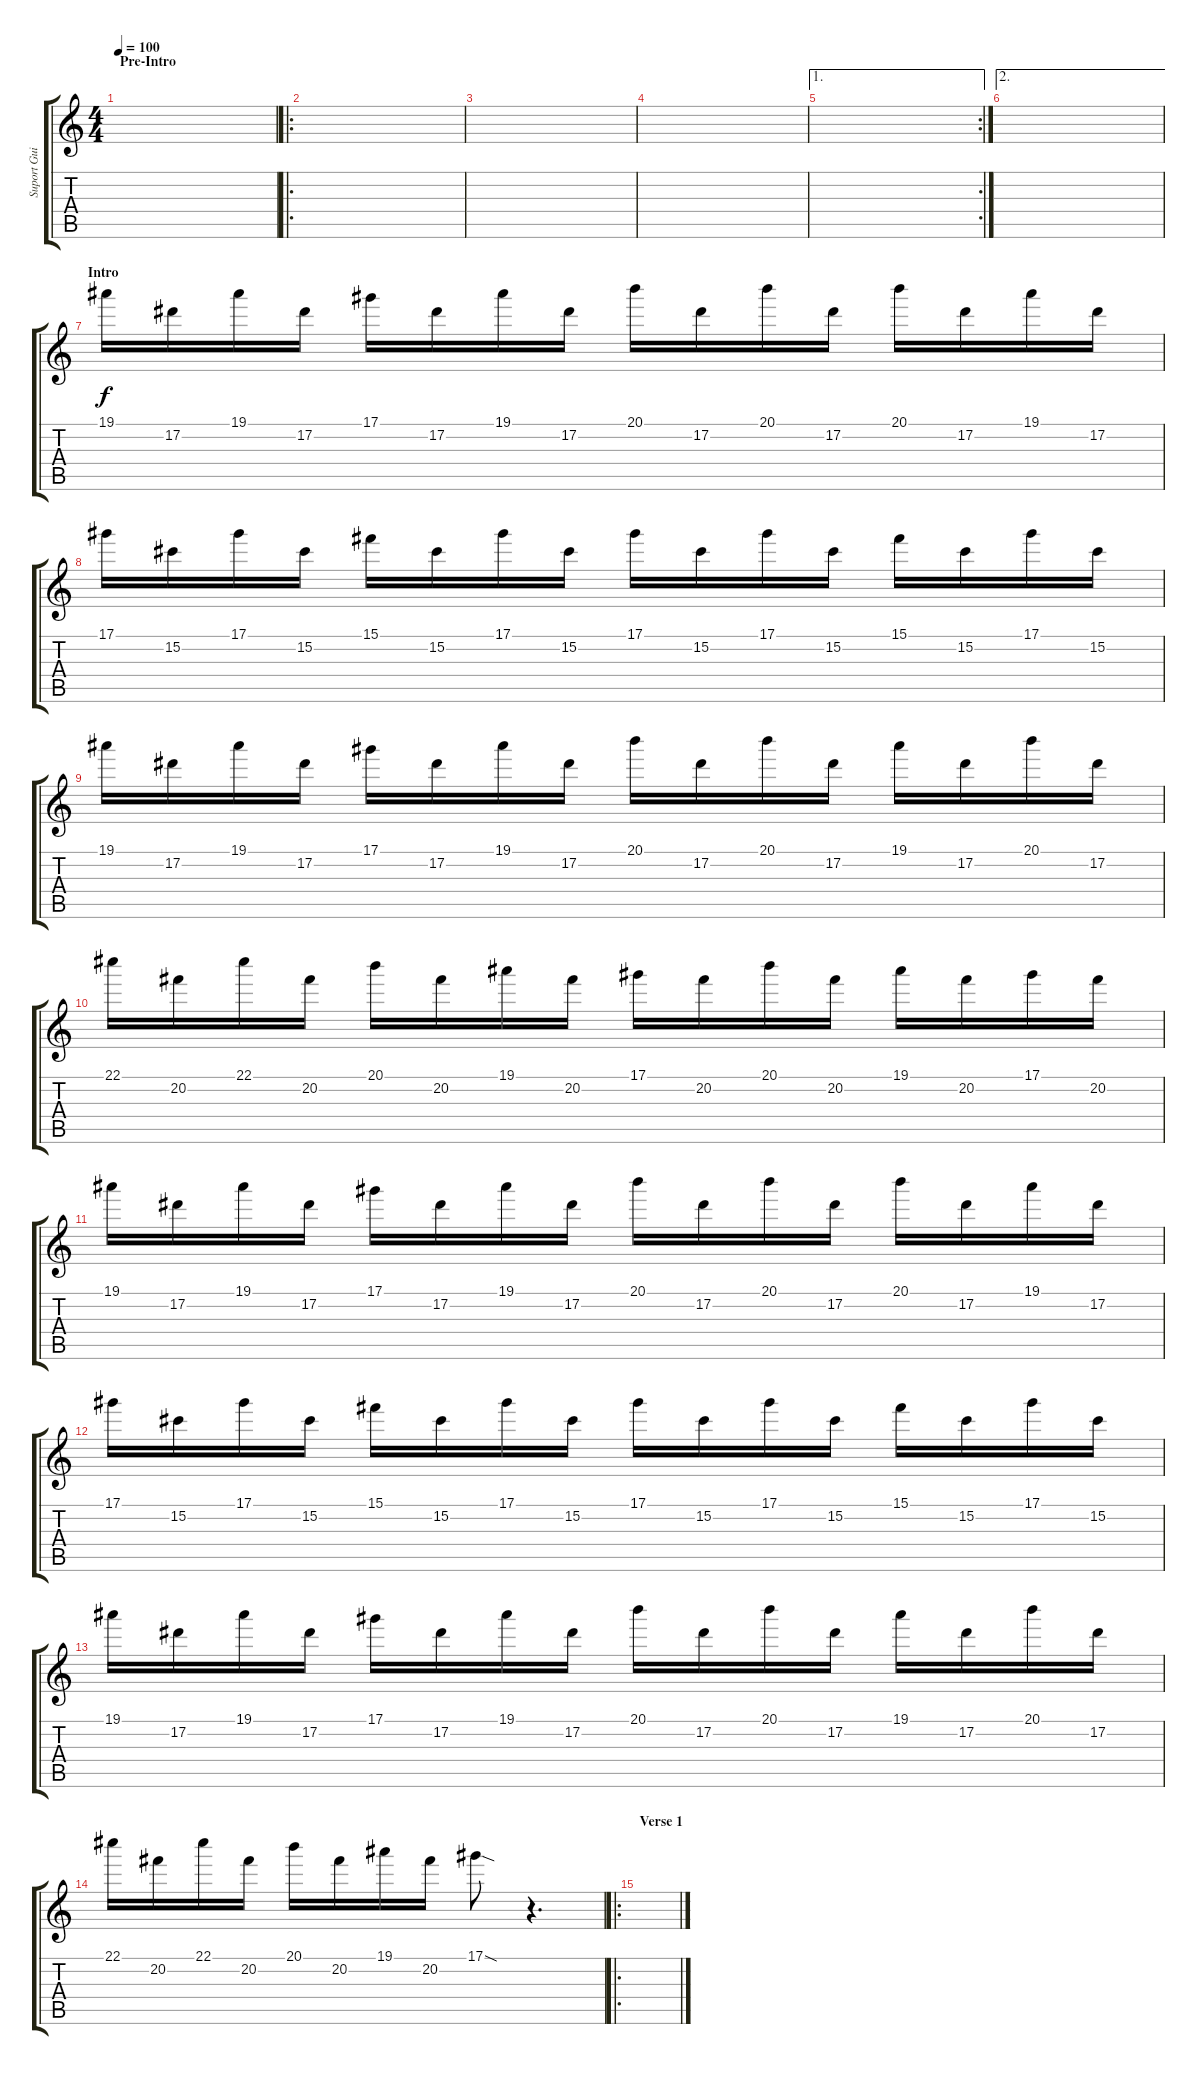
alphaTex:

\track ("Suport Guitar 2" "Suport Gui") {instrument distortionguitar}
\staff {score tabs}
\tuning (Eb4 Bb3 Gb3 Db3 Ab2 Eb2) {hide}
\ts (4 4)
\section ("" "Pre-Intro")
\tempo 100
\clef g2
\ks c
|
\ro
|
|
|
\ae 1
\rc 2
|
\ae 2
|
\section ("" "Intro")
19.1.16 17.2.16 19.1.16 17.2.16 17.1.16 17.2.16 19.1.16 17.2.16 20.1.16 17.2.16 20.1.16 17.2.16 20.1.16 17.2.16 19.1.16 17.2.16 |
17.1.16 15.2.16 17.1.16 15.2.16 15.1.16 15.2.16 17.1.16 15.2.16 17.1.16 15.2.16 17.1.16 15.2.16 15.1.16 15.2.16 17.1.16 15.2.16 |
19.1.16 17.2.16 19.1.16 17.2.16 17.1.16 17.2.16 19.1.16 17.2.16 20.1.16 17.2.16 20.1.16 17.2.16 19.1.16 17.2.16 20.1.16 17.2.16 |
22.1.16 20.2.16 22.1.16 20.2.16 20.1.16 20.2.16 19.1.16 20.2.16 17.1.16 20.2.16 20.1.16 20.2.16 19.1.16 20.2.16 17.1.16 20.2.16 |
19.1.16 17.2.16 19.1.16 17.2.16 17.1.16 17.2.16 19.1.16 17.2.16 20.1.16 17.2.16 20.1.16 17.2.16 20.1.16 17.2.16 19.1.16 17.2.16 |
17.1.16 15.2.16 17.1.16 15.2.16 15.1.16 15.2.16 17.1.16 15.2.16 17.1.16 15.2.16 17.1.16 15.2.16 15.1.16 15.2.16 17.1.16 15.2.16 |
19.1.16 17.2.16 19.1.16 17.2.16 17.1.16 17.2.16 19.1.16 17.2.16 20.1.16 17.2.16 20.1.16 17.2.16 19.1.16 17.2.16 20.1.16 17.2.16 |
22.1.16 20.2.16 22.1.16 20.2.16 20.1.16 20.2.16 19.1.16 20.2.16 17.1{sod}.8 r.4{d} |
\ro
\section ("" "Verse 1")
